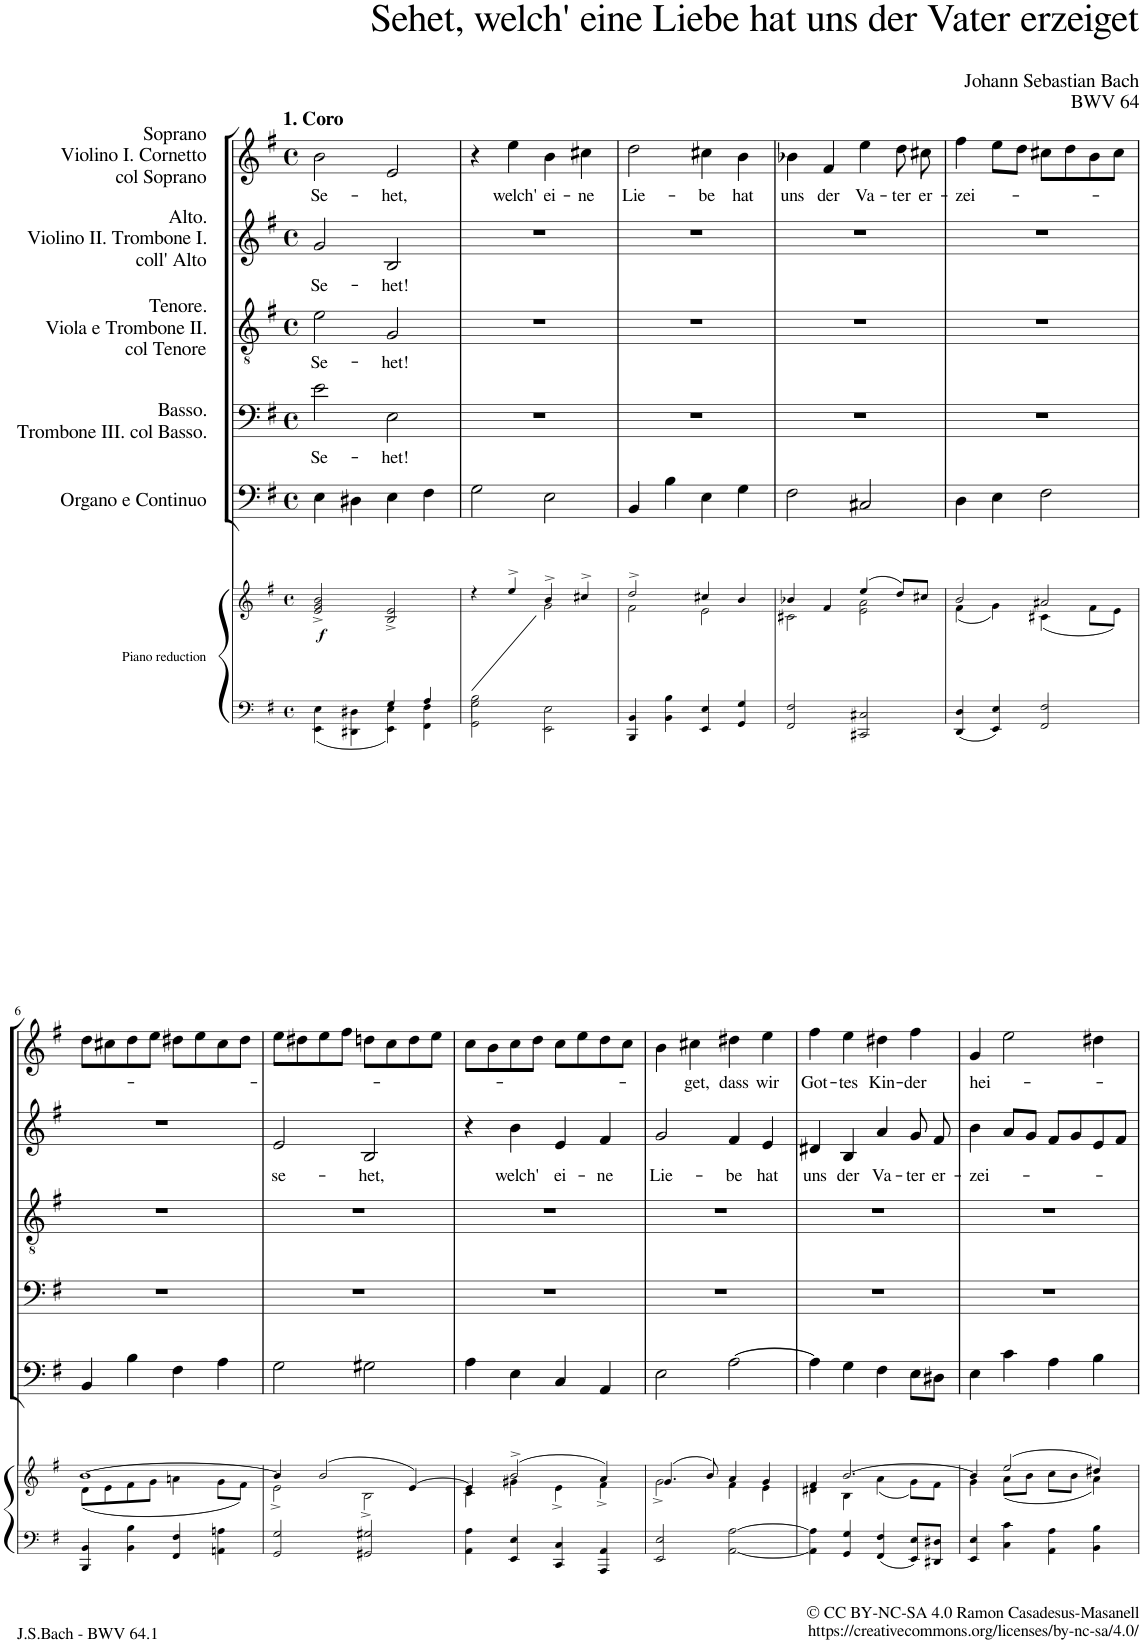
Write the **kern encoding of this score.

**kern	**kern	**dynam	**kern	**kern	**text	**kern	**text	**kern	**text	**kern	**text
*part6	*part6	*part6	*part5	*part4	*part4	*part3	*part3	*part2	*part2	*part1	*part1
*staff7	*staff6	*staff6/7	*staff5	*staff4	*staff4	*staff3	*staff3	*staff2	*staff2	*staff1	*staff1
*I"Piano reduction	*	*	*I"Organo e Continuo	*I"Basso. Trombone III. col Basso.	*	*I"Tenore. Viola e Trombone II. col Tenore	*	*I"Alto. Violino II. Trombone I. coll' Alto	*	*I"Soprano Violino I. Cornetto col Soprano	*
*I'Pno	*	*	*	*	*	*	*	*	*	*	*
*stria5	*stria5	*	*	*	*	*	*	*	*	*	*
*clefF4	*clefG2	*	*clefF4	*clefF4	*	*clefGv2	*	*clefG2	*	*clefG2	*
*k[f#]	*k[f#]	*	*k[f#]	*k[f#]	*	*k[f#]	*	*k[f#]	*	*k[f#]	*
*M4/4	*M4/4	*	*M4/4	*M4/4	*	*M4/4	*	*M4/4	*	*M4/4	*
*met(c)	*met(c)	*	*met(c)	*met(c)	*	*met(c)	*	*met(c)	*	*met(c)	*
=1	=1	=1	=1	=1	=1	=1	=1	=1	=1	=1	=1
*^	*	*	*	*	*	*	*	*	*	*	*
!	!	!	!	!	!	!	!	!	!	!	!LO:TX:a:B:t=1. Coro	!
!	!	!	!LO:DY:b	!	!	!LO:LY:b	!	!LO:LY:b	!	!LO:LY:b	!	!LO:LY:b
2ryy	4EE\ 4E\	2e/^ 2g/^ 2b/^	f	4E\	2e\	Se-	2e\	Se-	2g/	Se-	2b\	Se-
.	4DD#X\ 4D#X\	.	.	4D#X\	.	.	.	.	.	.	.	.
!	!	!	!	!	!	!LO:LY:b	!	!LO:LY:b	!	!LO:LY:b	!	!LO:LY:b
4G/	4EE\ 4E\	2B/^ 2e/^	.	4E\	2E\	het!	2G/	het!	2B/	het!	2e/	het,
4A/	4FF#\ 4F#\	.	.	4F#\	.	.	.	.	.	.	.	.
=2	=2	=2	=2	=2	=2	=2	=2	=2	=2	=2	=2	=2
*	*	*^	*	*	*	*	*	*	*	*	*	*
2B\	2GG\ 2G\	4r	2ryy	.	2G\	1r	.	1r	.	1r	.	4r	.
!	!	!	!	!	!	!	!	!	!	!	!	!	!LO:LY:b
.	.	4ee^/	.	.	.	.	.	.	.	.	.	4ee\	welch'
!	!	!	!	!	!	!	!	!	!	!	!	!	!LO:LY:b
2ryy	2EE\ 2E\	4b^/	2g\	.	2E\	.	.	.	.	.	.	4b\	ei-
!	!	!	!	!	!	!	!	!	!	!	!	!	!LO:LY:b
.	.	4cc#X^/	.	.	.	.	.	.	.	.	.	4cc#X\	-ne
*v	*v	*	*	*	*	*	*	*	*	*	*	*	*
=3	=3	=3	=3	=3	=3	=3	=3	=3	=3	=3	=3	=3
!	!	!	!	!	!	!	!	!	!	!	!	!LO:LY:b
4BBB/ 4BB/	2dd^/	2f#\	.	4BB/	1r	.	1r	.	1r	.	2dd\	Lie-
4BB\ 4B\	.	.	.	4B\	.	.	.	.	.	.	.	.
!	!	!	!	!	!	!	!	!	!	!	!	!LO:LY:b
4EE/ 4E/	4cc#X/	2e\	.	4E\	.	.	.	.	.	.	4cc#X\	be
!	!	!	!	!	!	!	!	!	!	!	!	!LO:LY:b
4GG/ 4G/	4b/	.	.	4G\	.	.	.	.	.	.	4b\	hat
=4	=4	=4	=4	=4	=4	=4	=4	=4	=4	=4	=4	=4
!	!	!	!	!	!	!	!	!	!	!	!	!LO:LY:b
2FF#/ 2F#/	4b-X/	2c#X\	.	2F#\	1r	.	1r	.	1r	.	4b-X\	uns
!	!	!	!	!	!	!	!	!	!	!	!	!LO:LY:b
.	4f#/	.	.	.	.	.	.	.	.	.	4f#/	der
!	!	!	!	!	!	!	!	!	!	!	!	!LO:LY:b
2CC#X/ 2C#X/	(4ee/	2e\ 2a\	.	2C#X/	.	.	.	.	.	.	4ee\	Va-
!	!	!	!	!	!	!	!	!	!	!	!	!LO:LY:b
.	8dd/L)	.	.	.	.	.	.	.	.	.	8dd\	ter
!	!	!	!	!	!	!	!	!	!	!	!	!LO:LY:b
.	8cc#X/J	.	.	.	.	.	.	.	.	.	8cc#X\	er-
=5	=5	=5	=5	=5	=5	=5	=5	=5	=5	=5	=5	=5
!	!	!	!	!	!	!	!	!	!	!	!	!LO:LY:b
4DD/ 4D/	2b/	(4f#\	.	4D\	1r	.	1r	.	1r	.	4ff#\	-zei-
4EE/ 4E/	.	4g\)	.	4E\	.	.	.	.	.	.	8ee\L	.
.	.	.	.	.	.	.	.	.	.	.	8dd\J	.
2FF#/ 2F#/	2a#X/	(4c#X\	.	2F#\	.	.	.	.	.	.	8cc#X\L	.
.	.	.	.	.	.	.	.	.	.	.	8dd\	.
.	.	8f#\L	.	.	.	.	.	.	.	.	8b\	.
.	.	8e\J)	.	.	.	.	.	.	.	.	8cc#\J	.
!!LO:LB:g=z
=6	=6	=6	=6	=6	=6	=6	=6	=6	=6	=6	=6	=6
4BBB/ 4BB/	[1b	(8d\L	.	4BB/	1r	.	1r	.	1r	.	8dd\L	.
.	.	8e\	.	.	.	.	.	.	.	.	8cc#X\	.
4BB\ 4B\	.	8f#\	.	4B\	.	.	.	.	.	.	8dd\	.
.	.	8g\J	.	.	.	.	.	.	.	.	8ee\J	.
4FF#/ 4F#/	.	4an\	.	4F#\	.	.	.	.	.	.	8dd#X\L	.
.	.	.	.	.	.	.	.	.	.	.	8ee\	.
4AAn\ 4An\	.	8g\L	.	4A\	.	.	.	.	.	.	8cc#\	.
.	.	8f#\J)	.	.	.	.	.	.	.	.	8dd#\J	.
=7	=7	=7	=7	=7	=7	=7	=7	=7	=7	=7	=7	=7
!	!	!	!	!	!	!	!	!	!	!LO:LY:b	!	!
2GG/ 2G/	4b/]	2e^\	.	2G\	1r	.	1r	.	2e/	se-	8ee\L	.
.	.	.	.	.	.	.	.	.	.	.	8dd#X\	.
.	(2b/	.	.	.	.	.	.	.	.	.	8ee\	.
.	.	.	.	.	.	.	.	.	.	.	8ff#\J	.
!	!	!	!	!	!	!	!	!	!	!LO:LY:b	!	!
2GG#X/ 2G#X/	.	2B^\	.	2G#X\	.	.	.	.	2B/	het,	8ddn\L	.
.	.	.	.	.	.	.	.	.	.	.	8cc\	.
.	[4e/)	.	.	.	.	.	.	.	.	.	8dd\	.
.	.	.	.	.	.	.	.	.	.	.	8ee\J	.
=8	=8	=8	=8	=8	=8	=8	=8	=8	=8	=8	=8	=8
4AA\ 4A\	4e/]	4c\	.	4A\	1r	.	1r	.	4r	.	8cc\L	.
.	.	.	.	.	.	.	.	.	.	.	8b\	.
!	!	!	!	!	!	!	!	!	!	!LO:LY:b	!	!
4EE/ 4E/	(2b^/	4g#X\	.	4E\	.	.	.	.	4b\	welch'	8cc\	.
.	.	.	.	.	.	.	.	.	.	.	8dd\J	.
!	!	!	!	!	!	!	!	!	!	!LO:LY:b	!	!
4CC/ 4C/	.	4e^\	.	4C/	.	.	.	.	4e/	ei-	8cc\L	.
.	.	.	.	.	.	.	.	.	.	.	8ee\	.
!	!	!	!	!	!	!	!	!	!	!LO:LY:b	!	!
4AAA/ 4AA/	4a/)	4f#^\	.	4AA/	.	.	.	.	4f#/	ne	8dd\	.
.	.	.	.	.	.	.	.	.	.	.	8cc\J	.
=9	=9	=9	=9	=9	=9	=9	=9	=9	=9	=9	=9	=9
!	!	!	!	!	!	!	!	!	!	!LO:LY:b	!	!
2EE/ 2E/	(4.g/	2g^\	.	2E\	1r	.	1r	.	2g/	Lie-	4b\	.
!	!	!	!	!	!	!	!	!	!	!	!	!LO:LY:b
.	.	.	.	.	.	.	.	.	.	.	4cc#X\	get,
.	8b/)	.	.	.	.	.	.	.	.	.	.	.
!	!	!	!	!	!	!	!	!	!	!LO:LY:b	!	!LO:LY:b
[2AA\ [2A\	4a/	4f#\	.	[2A\	.	.	.	.	4f#/	be	4dd#X\	dass
!	!	!	!	!	!	!	!	!	!	!LO:LY:b	!	!LO:LY:b
.	4g/	4e\	.	.	.	.	.	.	4e/	hat	4ee\	wir
=10	=10	=10	=10	=10	=10	=10	=10	=10	=10	=10	=10	=10
!	!	!	!	!	!	!	!	!	!	!LO:LY:b	!	!LO:LY:b
4AA\] 4A\]	4f#/	4d#X\	.	4A\]	1r	.	1r	.	4d#X/	uns	4ff#\	Got-
!	!	!	!	!	!	!	!	!	!	!LO:LY:b	!	!LO:LY:b
4GG/ 4G/	[2.b/	4B\	.	4G\	.	.	.	.	4B/	der	4ee\	tes
!	!	!	!	!	!	!	!	!	!	!LO:LY:b	!	!LO:LY:b
4FF#/ 4F#/	.	(4a\	.	4F#\	.	.	.	.	4a/	Va-	4dd#X\	Kin-
!	!	!	!	!	!	!	!	!	!	!LO:LY:b	!	!LO:LY:b
8EE/ 8E/L	.	8g\L)	.	8E\L	.	.	.	.	8g/	ter	4ff#\	der
!	!	!	!	!	!	!	!	!	!	!LO:LY:b	!	!
8DD#X/ 8D#X/J	.	8f#\J	.	8D#X\J	.	.	.	.	8f#/	er-	.	.
=11	=11	=11	=11	=11	=11	=11	=11	=11	=11	=11	=11	=11
!	!	!	!	!	!	!	!	!	!	!LO:LY:b	!	!LO:LY:b
4EE/ 4E/	4b/]	4g\	.	4E\	1r	.	1r	.	4b\	zei-	4g/	hei-
4C\ 4c\	(2ee/	(8a\L	.	4c\	.	.	.	.	8a/L	.	2ee\	.
.	.	8b\J	.	.	.	.	.	.	8g/J	.	.	.
4AA\ 4A\	.	8cc\L	.	4A\	.	.	.	.	8f#/L	.	.	.
.	.	8b\J	.	.	.	.	.	.	8g/	.	.	.
4BB\ 4B\	4dd#X/)	4a\)	.	4B\	.	.	.	.	8e/	.	4dd#X\	.
.	.	.	.	.	.	.	.	.	8f#/J	.	.	.
*	*v	*v	*	*	*	*	*	*	*	*	*	*
=	=	=	=	=	=	=	=	=	=	=	=
*-	*-	*-	*-	*-	*-	*-	*-	*-	*-	*-	*-
